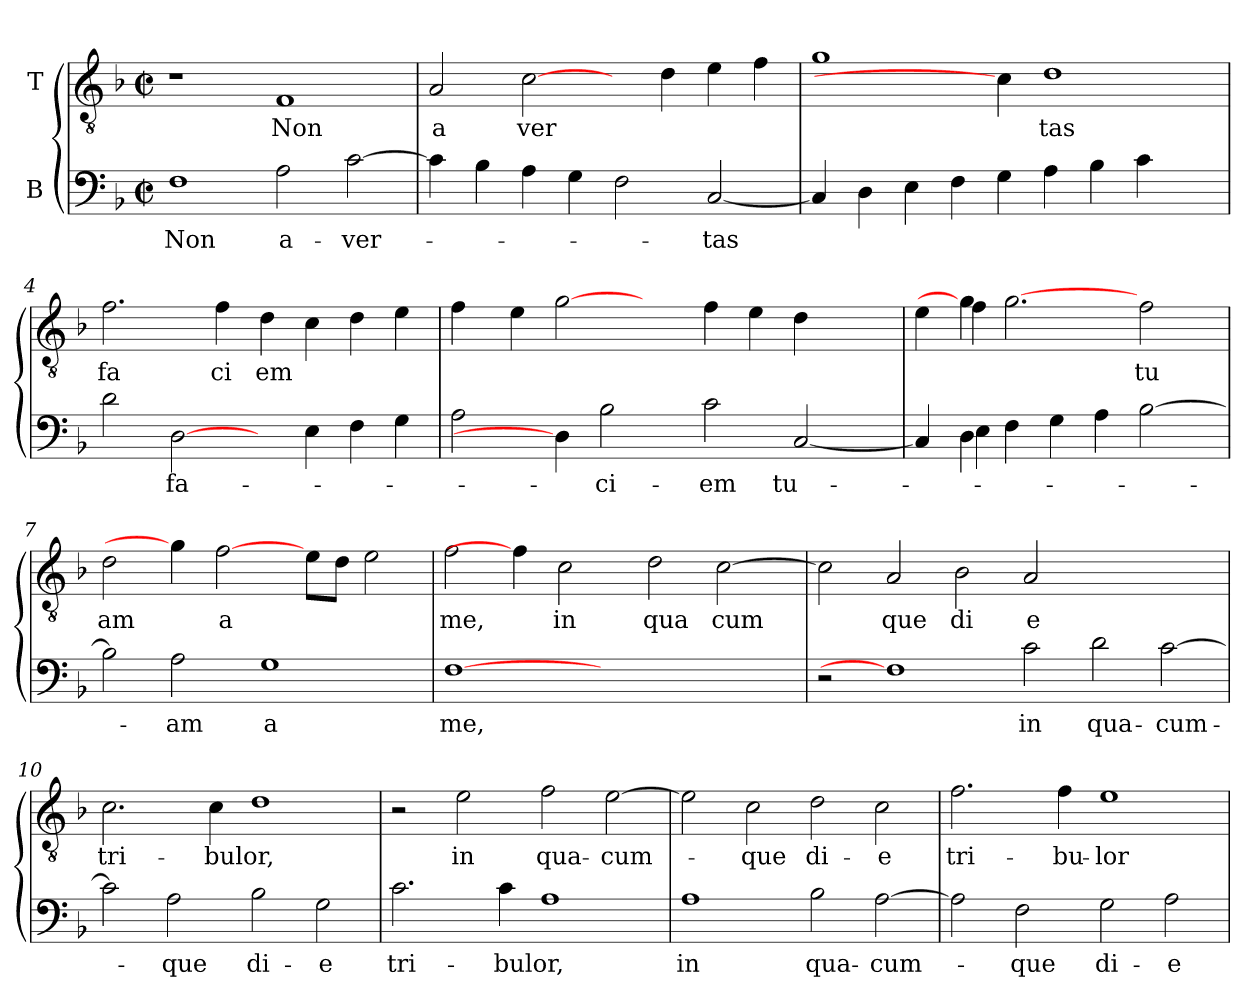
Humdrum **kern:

**kern	**text	**kern	**text
*part2	*part2	*part1	*part1
*staff2	*staff2	*staff1	*staff1
*I"B	*	*I"T	*
!!LO:PB:g=z
*stria5	*	*stria5	*
*clefF4	*	*clefGv2	*
*k[b-]	*	*k[b-]	*
*F:	*	*F:	*
*M2/2	*	*M2/2	*
*met(c|)	*	*met(c|)	*
=1	=1	=1	=1
!	!LO:LY:b:cj	!	!
1F	Non	1r	.
!	!LO:LY:b:cj	!	!LO:LY:b:cj
2A\	a-	1F	Non
!	!LO:LY:b	!	!
[>2c\	-ver-	.	.
=2	=2	=2	=2
!	!	!	!LO:LY:b:cj
4c\]	.	2A/	a
4B-\	.	.	.
!	!	!	!LO:LY:b
4A\	.	[2c\	ver
4G\	.	.	.
2F\	.	4ryy	.
.	.	4d\	.
!	!LO:LY:b	!	!
[<2C/	-tas	4e\	.
.	.	4f\	.
=3	=3	=3	=3
4C/]	.	1g	.
4D\	.	.	.
4E\	.	.	.
4F\	.	.	.
4G\	.	4c\]	.
!	!	!	!LO:LY:b:cj
4A\	.	1d	tas
4B-\	.	.	.
4c\	.	.	.
4ryy	.	.	.
=4	=4	=4	=4
!	!	!	!LO:LY:b:cj
2d\	.	2.f\	fa
!	!LO:LY:b:cj	!	!
[2D\	fa-	.	.
!	!	!	!LO:LY:b:cj
.	.	4f\	ci
!	!	!	!LO:LY:b
4ryy	.	4d\	em
4E\	.	4c\	.
4F\	.	4d\	.
4G\	.	4e\	.
!!LO:LB:g=z
=5	=5	=5	=5
*^	*	*	*
2A\	16..ryy	.	4f\	.
.	1ryy	.	.	.
.	.	.	4e\	.
4D\]	.	.	[2g\	.
!	!	!LO:LY:b:cj	!	!
2B-\	.	-ci-	.	.
.	.	.	4ryy	.
.	1ryy	.	.	.
!	!	!LO:LY:b:cj	!	!
2c\	.	-em	4f\	.
.	.	.	4e\	.
!	!	!LO:LY:b:cj	!	!
[<2C/	.	tu-	4d\	.
.	.	.	4ryy	.
.	8ryy	.	.	.
.	64ryy	.	.	.
=6	=6	=6	=6	=6
*	*	*	*^	*
4C/]	4ryy	.	4e\	4ryy	.
4D\	4E\	.	4g\]	4f\	.
4F\	1ryy	.	[2.g	1ryy	.
4G\	.	.	.	.	.
4A\	.	.	.	.	.
!	!	!	!	!	!LO:LY:b:cj
[>2B-\	.	.	2f\	.	tu
.	4ryy	.	.	4ryy	.
=7	=7	=7	=7	=7	=7
!	!	!	!	!	!LO:LY:b:cj
*v	*v	*	*	*	*
*	*	*v	*v	*
2B-\]	.	2d\	am
!	!LO:LY:b:cj	!	!
2A\	-am	4g]	.
!	!	!	!LO:LY:b:cj
.	.	[2f\	a
!	!LO:LY:b:cj	!	!
1G	a	.	.
.	.	8e\L	.
.	.	8d\J	.
.	.	2e\	.
=8	=8	=8	=8
!	!LO:LY:b:cj	!	!LO:LY:b:cj
[1F	me,	2f\	me,
.	.	4f\]	.
!	!	!	!LO:LY:b:cj
.	.	2c\	in
1ryy	.	.	.
!	!	!	!LO:LY:b:cj
.	.	2d\	qua
!	!	!	!LO:LY:b
.	.	[>2c\	cum
4ryy	.	.	.
=9	=9	=9	=9
2r	.	2c\]	.
!	!	!	!LO:LY:b:cj
1F]	.	2A/	que
!	!	!	!LO:LY:b:cj
.	.	2B-\	di
!	!LO:LY:b:cj	!	!LO:LY:b:cj
2c\	in	2A/	e
!	!LO:LY:b:cj	!	!
2d\	qua-	1ryy	.
!	!LO:LY:b	!	!
[>2c\	-cum-	.	.
!!LO:LB:g=z
=10	=10	=10	=10
!	!	!	!LO:LY:b:cj
2c\]	.	2.c\	tri-
!	!LO:LY:b:cj	!	!
2A\	-que	.	.
!	!	!	!LO:LY:b
.	.	4c\	-bulor,
!	!LO:LY:b:cj	!	!
2B-\	di-	1d	.
!	!LO:LY:b:cj	!	!
2G\	-e	.	.
=11	=11	=11	=11
!	!LO:LY:b:cj	!	!
2.c\	tri-	2r	.
!	!	!	!LO:LY:b:cj
.	.	2e\	in
!	!LO:LY:b	!	!
4c\	-bulor,	.	.
!	!	!	!LO:LY:b:cj
1A	.	2f\	qua-
!	!	!	!LO:LY:b
.	.	[>2e\	-cum-
=12	=12	=12	=12
!	!LO:LY:b:cj	!	!
1A	in	2e\]	.
!	!	!	!LO:LY:b:cj
.	.	2c\	-que
!	!LO:LY:b:cj	!	!LO:LY:b:cj
2B-\	qua-	2d\	di-
!	!LO:LY:b	!	!LO:LY:b:cj
[>2A\	-cum-	2c\	-e
=13	=13	=13	=13
!	!	!	!LO:LY:b:cj
2A\]	.	2.f\	tri-
!	!LO:LY:b:cj	!	!
2F\	-que	.	.
!	!	!	!LO:LY:b:cj
.	.	4f\	-bu-
!	!LO:LY:b:cj	!	!LO:LY:b:cj
2G\	di-	1e	-lor
!	!LO:LY:b:cj	!	!
2A\	-e	.	.
=	=	=	=
*-	*-	*-	*-
